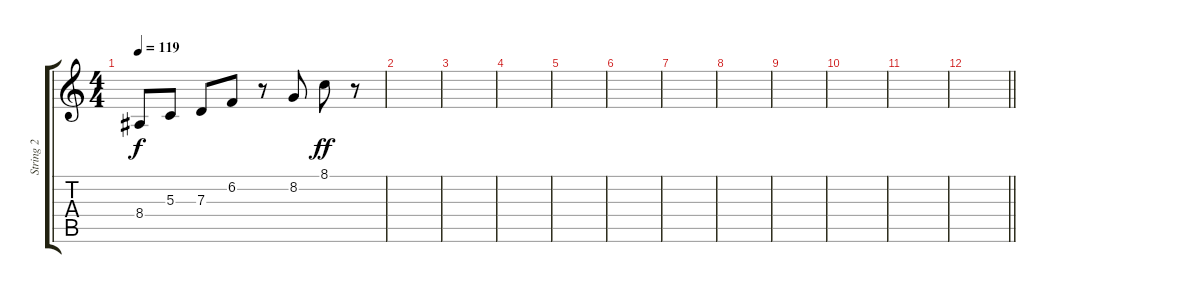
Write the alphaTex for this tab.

\track ("String 2" "String 2") {instrument stringensemble1}
\staff {score tabs}
\tuning (E4 B3 G3 D3 A2 E2) {hide}
\ts (4 4)
\tempo 119
\clef g2
\ks c
8.4.8{dy f} 5.3.8 7.3.8 6.2.8 r.8 8.2.8 8.1.8{dy ff} r.8 |
|
|
|
|
|
|
|
|
|
|
\barLineRight lightlight
